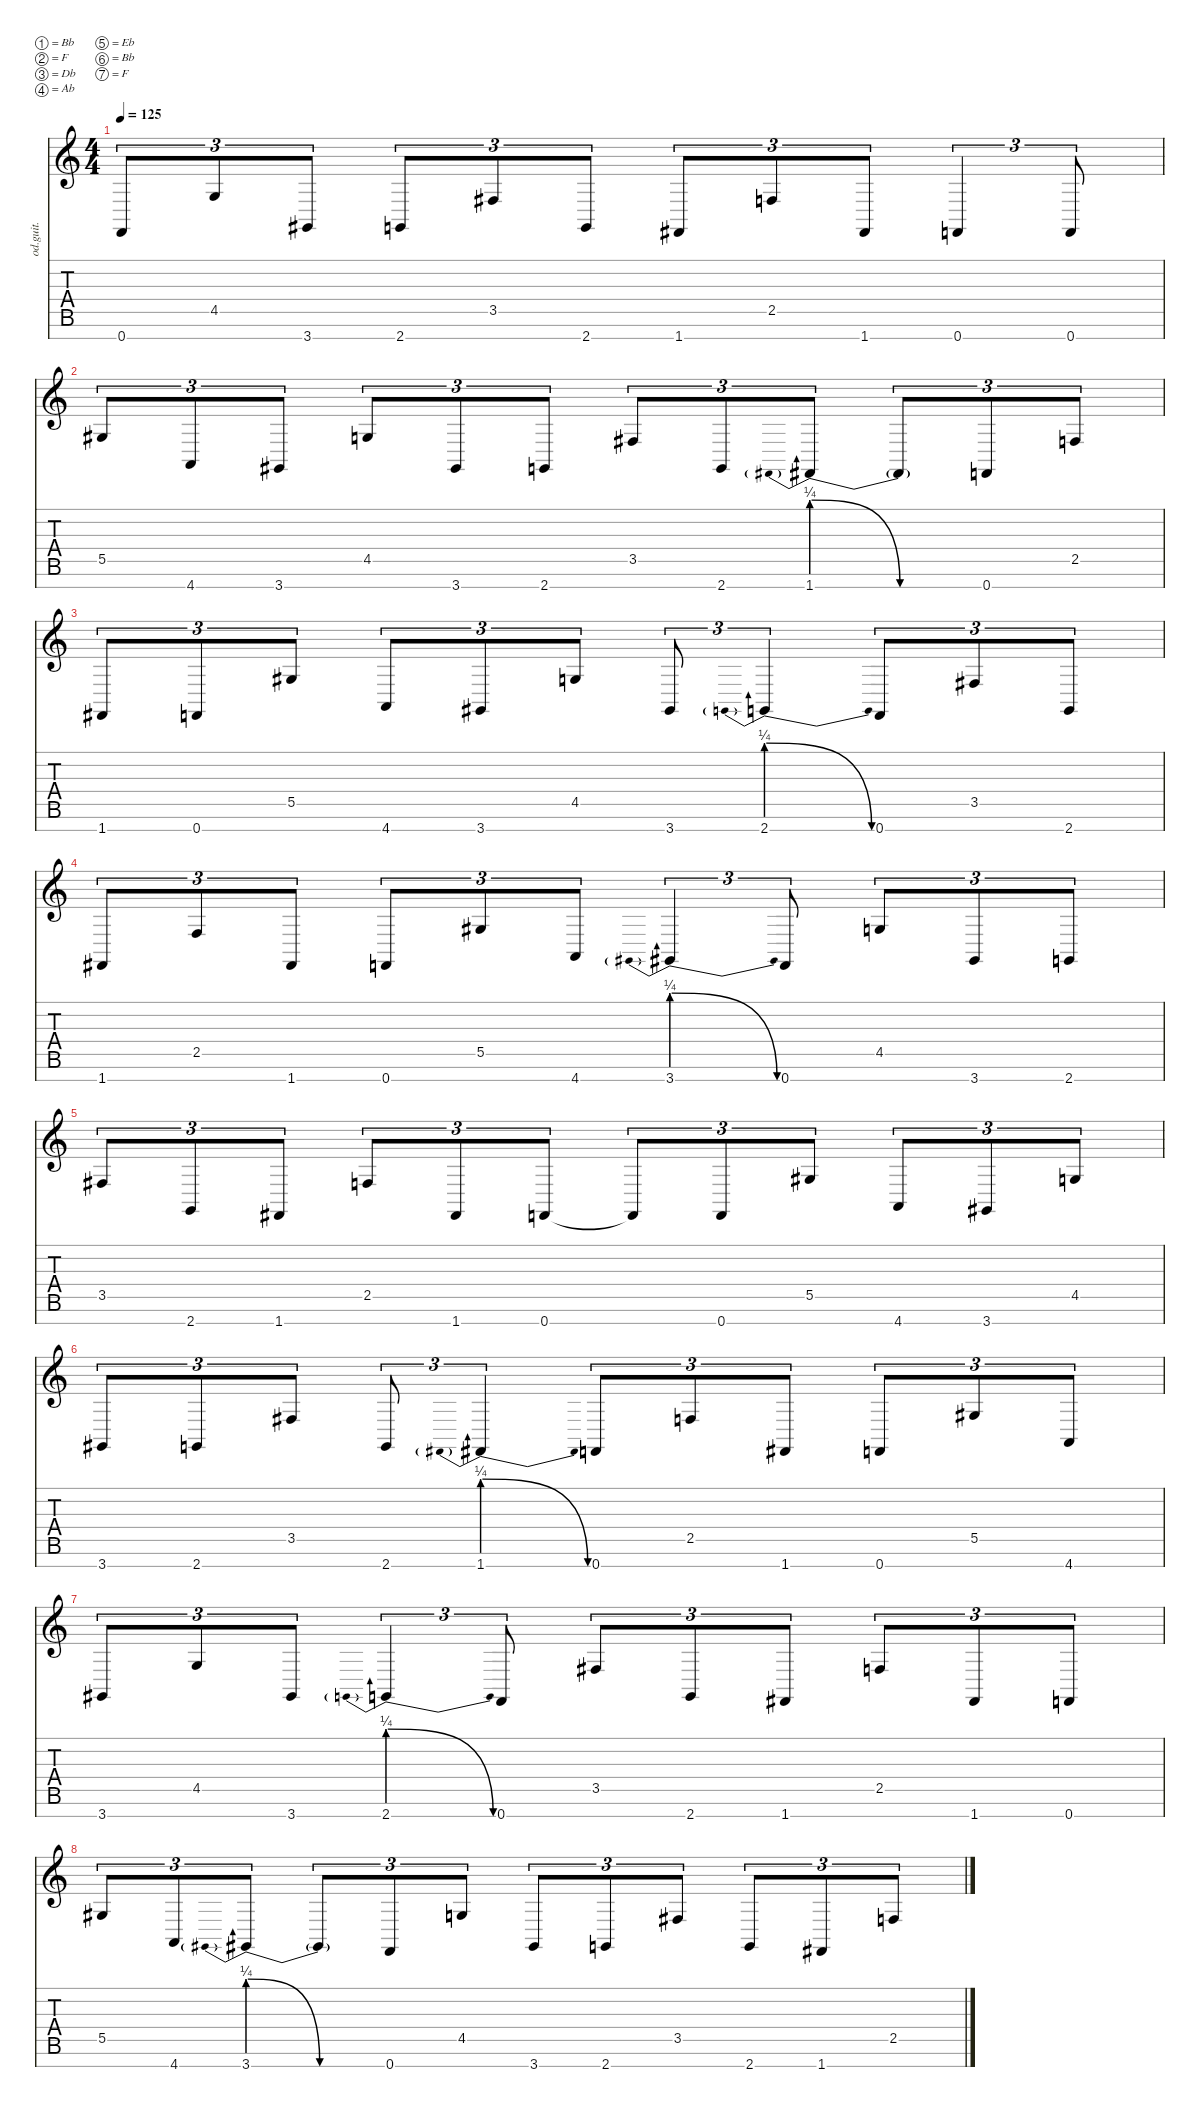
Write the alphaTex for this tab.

\defaultSystemsLayout 4
\hideDynamics
\bracketExtendMode nobrackets
\track ("8 string guitar 1 (Fredrik Thordendal)" "od.guit.") {instrument overdrivenguitar}
\staff {score tabs}
\tuning (Bb3 F3 Db3 Ab2 Eb2 Bb1 F1)
\ts (4 4)
\tempo 125
\clef g2
\ks c
0.7.8{tu (3 2) dy f beam Up} 4.5.8{tu (3 2) beam Up} 3.7{acc #}.8{tu (3 2) beam Up} 2.7.8{tu (3 2) beam Up} 3.5{acc #}.8{tu (3 2) beam Up} 2.7.8{tu (3 2) beam Up} 1.7{acc #}.8{tu (3 2) beam Up} 2.5.8{tu (3 2) beam Up} 1.7{acc #}.8{tu (3 2) beam Up} 0.7.4{tu (3 2) beam Up} 0.7.8{tu (3 2) beam Up} |
5.5{acc #}.8{tu (3 2) beam Up} 4.7.8{tu (3 2) beam Up} 3.7{acc #}.8{tu (3 2) beam Up} 4.5.8{tu (3 2) beam Up} 3.7{acc #}.8{tu (3 2) beam Up} 2.7.8{tu (3 2) beam Up} 3.5{acc #}.8{tu (3 2) beam Up} 2.7.8{tu (3 2) beam Up} 1.7{be (prebendrelease 0 1 60 0) acc #}.8{tu (3 2) beam Up} 1.7{be (hold 0 0 60 0) t acc #}.8{tu (3 2) beam Up} 0.7.8{tu (3 2) beam Up} 2.5.8{tu (3 2) beam Up} |
1.7{acc #}.8{tu (3 2) beam Up} 0.7.8{tu (3 2) beam Up} 5.5{acc #}.8{tu (3 2) beam Up} 4.7.8{tu (3 2) beam Up} 3.7{acc #}.8{tu (3 2) beam Up} 4.5.8{tu (3 2) beam Up} 3.7{acc #}.8{tu (3 2) beam Up} 2.7{be (prebendrelease 0 1 30 0)}.4{tu (3 2) beam Up} 0.7.8{tu (3 2) beam Up} 3.5{acc #}.8{tu (3 2) beam Up} 2.7.8{tu (3 2) beam Up} |
1.7{acc #}.8{tu (3 2) beam Up} 2.5.8{tu (3 2) beam Up} 1.7{acc #}.8{tu (3 2) beam Up} 0.7.8{tu (3 2) beam Up} 5.5{acc #}.8{tu (3 2) beam Up} 4.7.8{tu (3 2) beam Up} 3.7{be (prebendrelease 0 1 30 0) acc #}.4{tu (3 2) beam Up} 0.7.8{tu (3 2) beam Up} 4.5.8{tu (3 2) beam Up} 3.7{acc #}.8{tu (3 2) beam Up} 2.7.8{tu (3 2) beam Up} |
3.5{acc #}.8{tu (3 2) beam Up} 2.7.8{tu (3 2) beam Up} 1.7{acc #}.8{tu (3 2) beam Up} 2.5.8{tu (3 2) beam Up} 1.7{acc #}.8{tu (3 2) beam Up} 0.7.8{tu (3 2) beam Up} 0.7{t}.8{tu (3 2) beam Up} 0.7.8{tu (3 2) beam Up} 5.5{acc #}.8{tu (3 2) beam Up} 4.7.8{tu (3 2) beam Up} 3.7{acc #}.8{tu (3 2) beam Up} 4.5.8{tu (3 2) beam Up} |
3.7{acc #}.8{tu (3 2) beam Up} 2.7.8{tu (3 2) beam Up} 3.5{acc #}.8{tu (3 2) beam Up} 2.7.8{tu (3 2) beam Up} 1.7{be (prebendrelease 0 1 30 0) acc #}.4{tu (3 2) beam Up} 0.7.8{tu (3 2) beam Up} 2.5.8{tu (3 2) beam Up} 1.7{acc #}.8{tu (3 2) beam Up} 0.7.8{tu (3 2) beam Up} 5.5{acc #}.8{tu (3 2) beam Up} 4.7.8{tu (3 2) beam Up} |
3.7{acc #}.8{tu (3 2) beam Up} 4.5.8{tu (3 2) beam Up} 3.7{acc #}.8{tu (3 2) beam Up} 2.7{be (prebendrelease 0 1 30 0)}.4{tu (3 2) beam Up} 0.7.8{tu (3 2) beam Up} 3.5{acc #}.8{tu (3 2) beam Up} 2.7.8{tu (3 2) beam Up} 1.7{acc #}.8{tu (3 2) beam Up} 2.5.8{tu (3 2) beam Up} 1.7{acc #}.8{tu (3 2) beam Up} 0.7.8{tu (3 2) beam Up} |
5.5{acc #}.8{tu (3 2) beam Up} 4.7.8{tu (3 2) beam Up} 3.7{be (prebendrelease 0 1 60 0) acc #}.8{tu (3 2) beam Up} 3.7{be (hold 0 0 60 0) t acc #}.8{tu (3 2) beam Up} 0.7.8{tu (3 2) beam Up} 4.5.8{tu (3 2) beam Up} 3.7{acc #}.8{tu (3 2) beam Up} 2.7.8{tu (3 2) beam Up} 3.5{acc #}.8{tu (3 2) beam Up} 2.7.8{tu (3 2) beam Up} 1.7{acc #}.8{tu (3 2) beam Up} 2.5.8{tu (3 2) beam Up}
